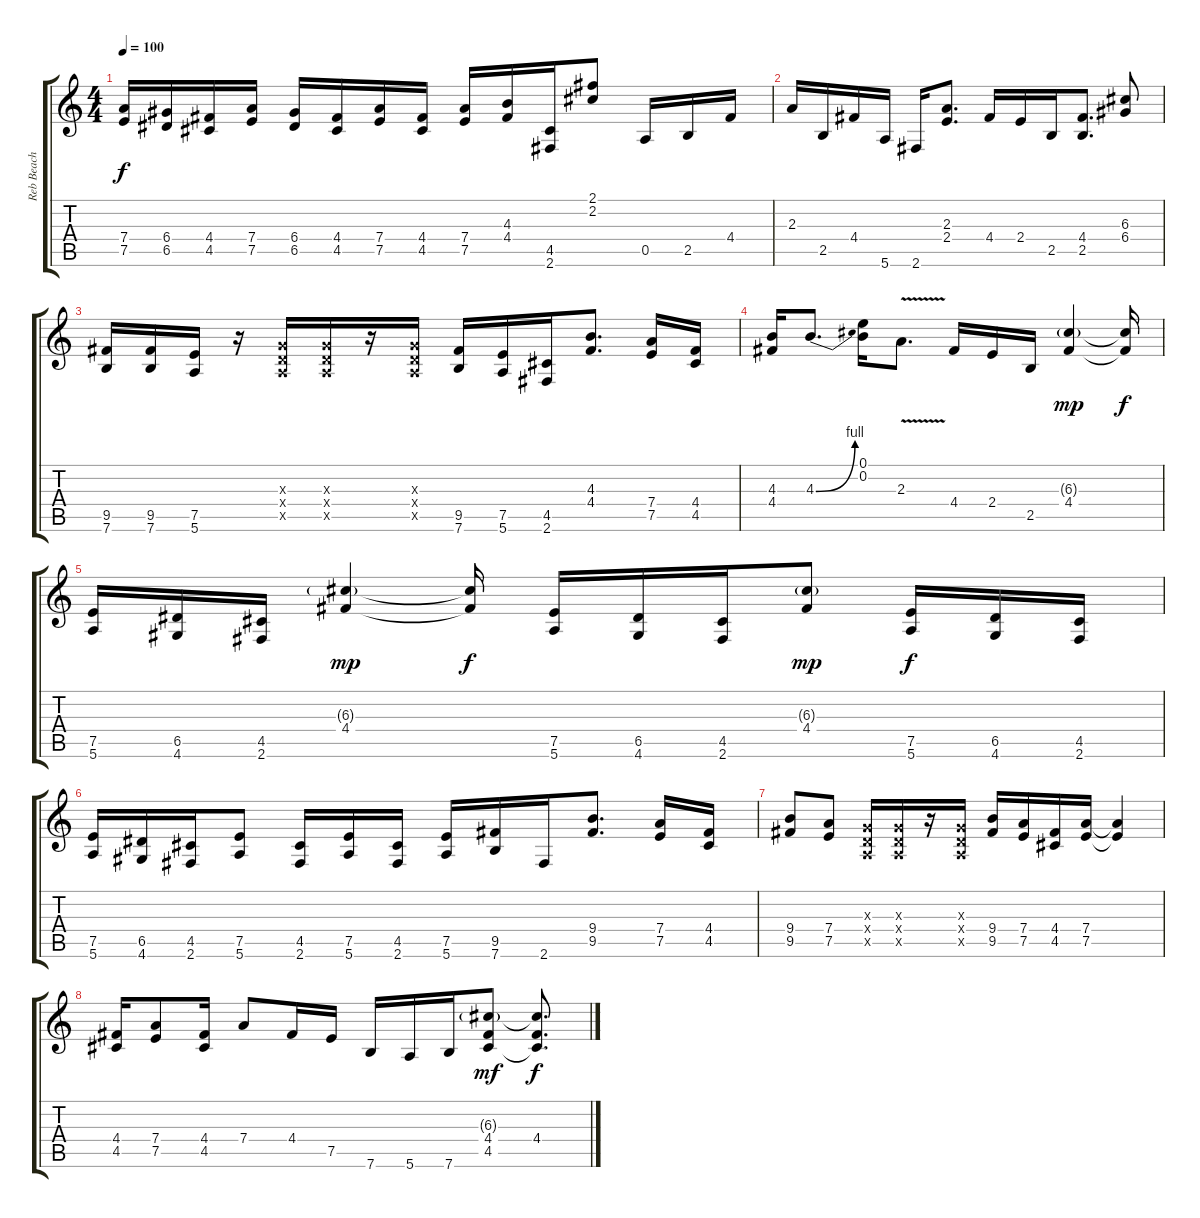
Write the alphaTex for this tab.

\track ("Reb Beach" "Reb Beach") {instrument distortionguitar}
\staff {score tabs}
\tuning (E4 B3 G3 D3 A2 E2) {hide}
\ts (4 4)
\tempo 100
\clef g2
\ks c
(7.4 7.5).16{dy f} (6.4 6.5).16 (4.4 4.5).16 (7.4 7.5).16 (6.4 6.5).16 (4.4 4.5).16 (7.4 7.5).16 (4.4 4.5).16 (7.4 7.5).16 (4.3 4.4).16 (4.5 2.6).16 (2.1 2.2).8 0.5.16 2.5.16 4.4.16 |
2.3.16 2.5.16 4.4.16 5.6.16 2.6.16 (2.3 2.4).8{d} 4.4.16 2.4.16 2.5.16 (4.4 2.5).8{d} (6.3 6.4).8 |
(9.5 7.6).16 (9.5 7.6).16 (7.5 5.6).16 r.16 (0.3{x} 0.4{x} 0.5{x}).16 (0.3{x} 0.4{x} 0.5{x}).16 r.16 (0.3{x} 0.4{x} 0.5{x}).16 (9.5 7.6).16 (7.5 5.6).16 (4.5 2.6).16 (4.3 4.4).8{d} (7.4 7.5).16 (4.4 4.5).16 |
(4.3 4.4).16 4.3{be (bend 0 0 60 4)}.8{d} (0.1 0.2).16 2.3{v}.8{d} 4.4.16 2.4.16 2.5.16 (6.3{g} 4.4).4{dy mp} (6.3{t} 4.4{t}).16{dy f} |
(7.5 5.6).16 (6.5 4.6).16 (4.5 2.6).16 (6.3{g} 4.4).4{dy mp} (6.3{t} 4.4{t}).16{dy f} (7.5 5.6).16 (6.5 4.6).16 (4.5 2.6).16 (6.3{g} 4.4).8{dy mp} (7.5 5.6).16{dy f} (6.5 4.6).16 (4.5 2.6).16 |
(7.5 5.6).16 (6.5 4.6).16 (4.5 2.6).16 (7.5 5.6).8 (4.5 2.6).16 (7.5 5.6).16 (4.5 2.6).16 (7.5 5.6).16 (9.5 7.6).16 2.6.16 (9.4 9.5).8{d} (7.4 7.5).16 (4.4 4.5).16 |
(9.4 9.5).8 (7.4 7.5).8 (0.3{x} 0.4{x} 0.5{x}).16 (0.3{x} 0.4{x} 0.5{x}).16 r.16 (0.3{x} 0.4{x} 0.5{x}).16 (9.4 9.5).16 (7.4 7.5).16 (4.4 4.5).16 (7.4 7.5).16 (7.4{t} 7.5{t}).4 |
(4.4 4.5).16 (7.4 7.5).8 (4.4 4.5).16 7.4.8 4.4.16 7.5.16 7.6.16 5.6.16 7.6.16 (6.3{g} 4.4 4.5).8{dy mf} (6.3{t} 4.4 4.5{t}).8{d dy f}
